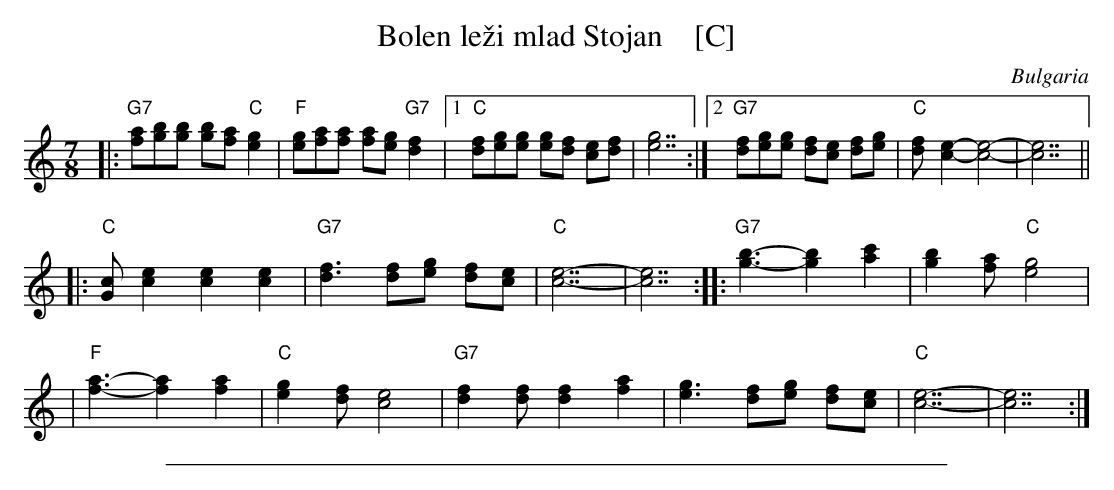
X:1
T: Bolen le\vzi mlad Stojan    [C]
O: Bulgaria
M: 7/8
L: 1/8
K: C
|: "G7"[af][bg][bg] [bg][af] "C"[g2e2] | "F"[ge][af][af] [af][ge] "G7"[f2d2] \
|1 "C"[fd][ge][ge] [ge][fd] [ec][fd] | [g7e7] \
:|2 "G7"[fd][ge][ge] [fd][ec] [fd][ge] | "C"[fd]-[e2c2]- [e4c4]- | [e7c7] ||
|: "C"[cG][e2c2] [e2c2] [e2c2] | "G7"[f3d3] [fd][ge] [fd][ec] \
| "C"[e7c7]- | [e7c7] :: "G7"[b3g3]- [b2g2] [c'2a2] | [b2g2][af] "C"[g4e4] |
| "F"[a3f3]- [a2f2] [a2f2] | "C"[g2e2][fd] [e4c4] \
| "G7"[f2d2][fd] [f2d2] [a2f2] | [g3e3] [fd][ge] [fd][ec] | "C"[e7c7]- | [e7c7] :|
